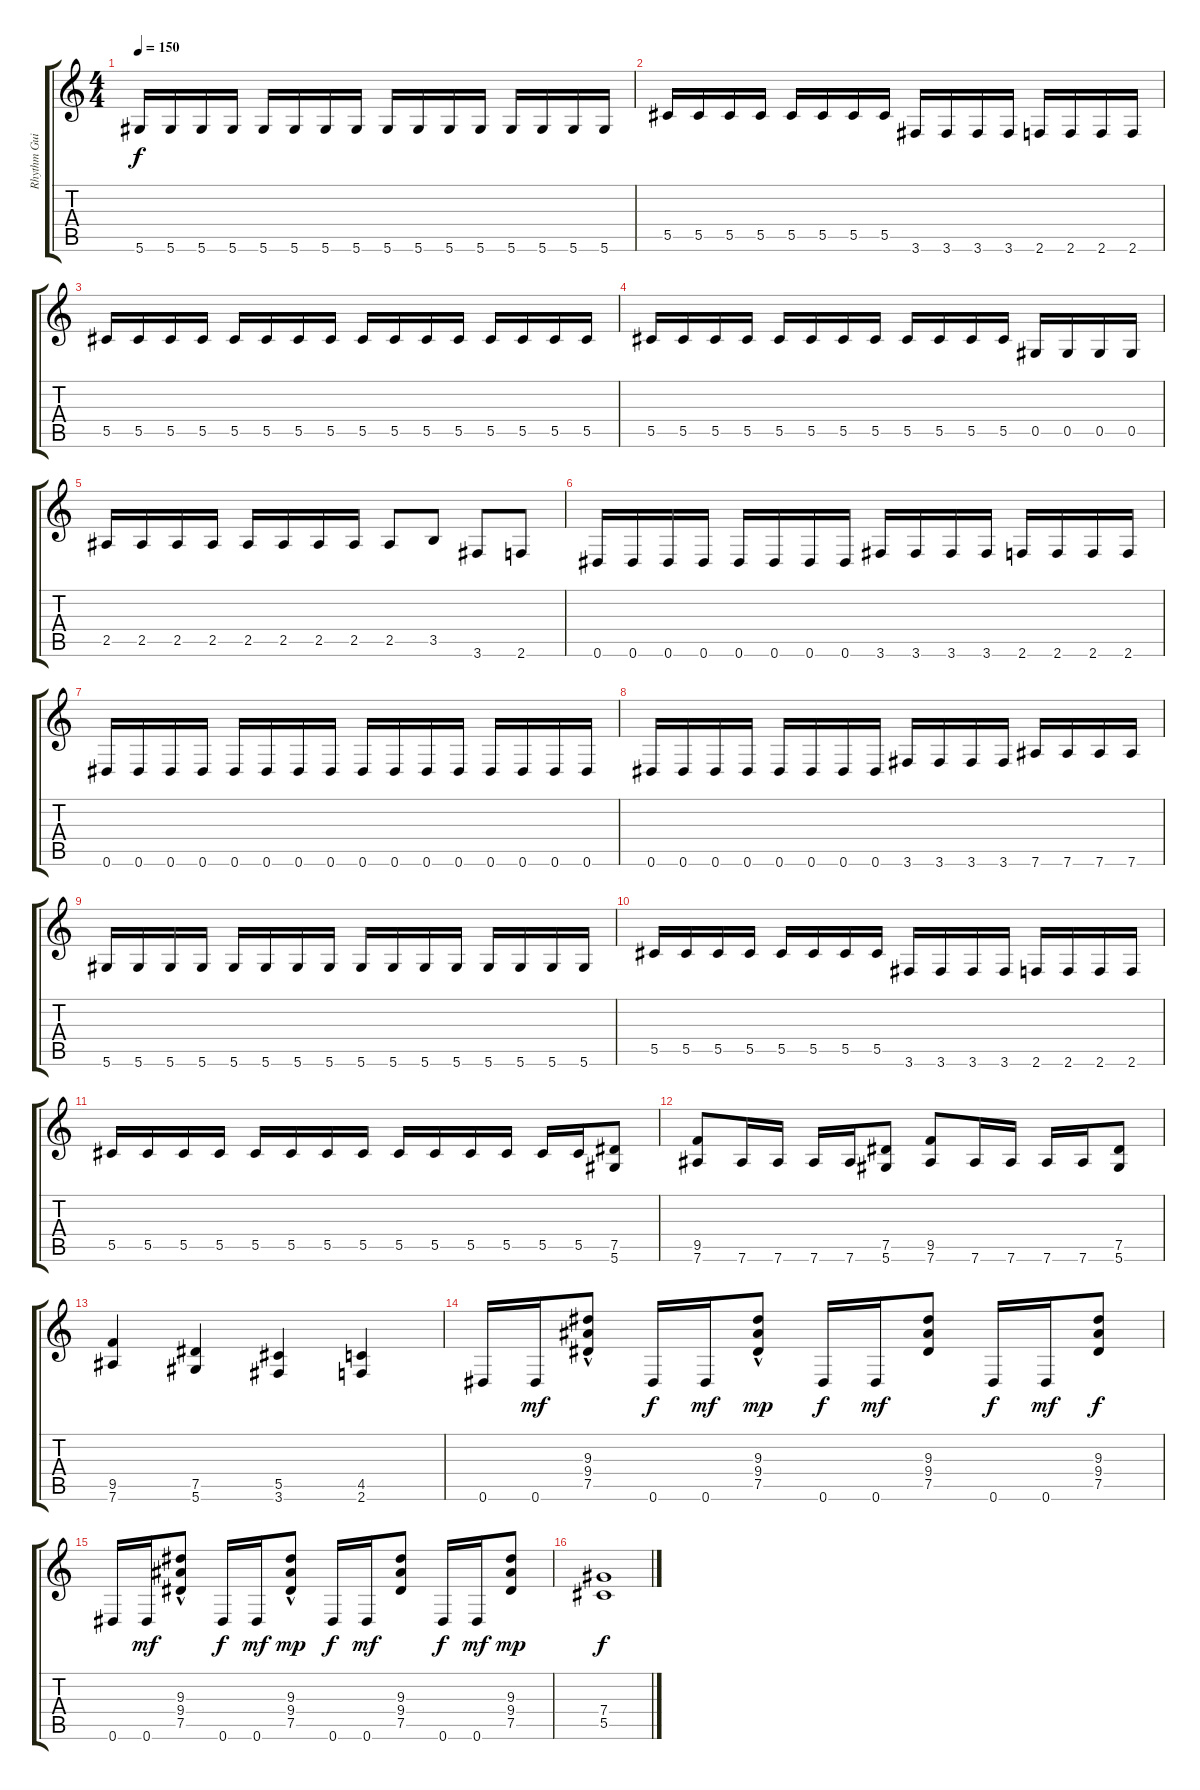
\track ("Rhythm Guitar I" "Rhythm Gui") {instrument distortionguitar}
\staff {score tabs}
\tuning (Eb4 Bb3 Gb3 Db3 Ab2 Eb2) {hide}
\ts (4 4)
\tempo 150
\clef g2
\ks c
5.6.16{dy f} 5.6.16 5.6.16 5.6.16 5.6.16 5.6.16 5.6.16 5.6.16 5.6.16 5.6.16 5.6.16 5.6.16 5.6.16 5.6.16 5.6.16 5.6.16 |
5.5.16 5.5.16 5.5.16 5.5.16 5.5.16 5.5.16 5.5.16 5.5.16 3.6.16 3.6.16 3.6.16 3.6.16 2.6.16 2.6.16 2.6.16 2.6.16 |
5.5.16 5.5.16 5.5.16 5.5.16 5.5.16 5.5.16 5.5.16 5.5.16 5.5.16 5.5.16 5.5.16 5.5.16 5.5.16 5.5.16 5.5.16 5.5.16 |
5.5.16 5.5.16 5.5.16 5.5.16 5.5.16 5.5.16 5.5.16 5.5.16 5.5.16 5.5.16 5.5.16 5.5.16 0.5.16 0.5.16 0.5.16 0.5.16 |
2.5.16 2.5.16 2.5.16 2.5.16 2.5.16 2.5.16 2.5.16 2.5.16 2.5.8 3.5.8 3.6.8 2.6.8 |
0.6.16 0.6.16 0.6.16 0.6.16 0.6.16 0.6.16 0.6.16 0.6.16 3.6.16 3.6.16 3.6.16 3.6.16 2.6.16 2.6.16 2.6.16 2.6.16 |
0.6.16 0.6.16 0.6.16 0.6.16 0.6.16 0.6.16 0.6.16 0.6.16 0.6.16 0.6.16 0.6.16 0.6.16 0.6.16 0.6.16 0.6.16 0.6.16 |
0.6.16 0.6.16 0.6.16 0.6.16 0.6.16 0.6.16 0.6.16 0.6.16 3.6.16 3.6.16 3.6.16 3.6.16 7.6.16 7.6.16 7.6.16 7.6.16 |
5.6.16 5.6.16 5.6.16 5.6.16 5.6.16 5.6.16 5.6.16 5.6.16 5.6.16 5.6.16 5.6.16 5.6.16 5.6.16 5.6.16 5.6.16 5.6.16 |
5.5.16 5.5.16 5.5.16 5.5.16 5.5.16 5.5.16 5.5.16 5.5.16 3.6.16 3.6.16 3.6.16 3.6.16 2.6.16 2.6.16 2.6.16 2.6.16 |
5.5.16 5.5.16 5.5.16 5.5.16 5.5.16 5.5.16 5.5.16 5.5.16 5.5.16 5.5.16 5.5.16 5.5.16 5.5.16 5.5.16 (7.5 5.6).8 |
(9.5 7.6).8 7.6.16 7.6.16 7.6.16 7.6.16 (7.5 5.6).8 (9.5 7.6).8 7.6.16 7.6.16 7.6.16 7.6.16 (7.5 5.6).8 |
(9.5 7.6).4 (7.5 5.6).4 (5.5 3.6).4 (4.5 2.6).4 |
0.6.16 0.6.16{dy mf} (9.3 9.4{hac} 7.5).8 0.6.16{dy f} 0.6.16{dy mf} (9.3 9.4{hac} 7.5).8{dy mp} 0.6.16{dy f} 0.6.16{dy mf} (9.3 9.4 7.5).8 0.6.16{dy f} 0.6.16{dy mf} (9.3 9.4 7.5).8{dy f} |
0.6.16 0.6.16{dy mf} (9.3 9.4{hac} 7.5).8 0.6.16{dy f} 0.6.16{dy mf} (9.3 9.4{hac} 7.5).8{dy mp} 0.6.16{dy f} 0.6.16{dy mf} (9.3 9.4 7.5).8 0.6.16{dy f} 0.6.16{dy mf} (9.3 9.4 7.5).8{dy mp} |
(7.4 5.5).1{dy f}
